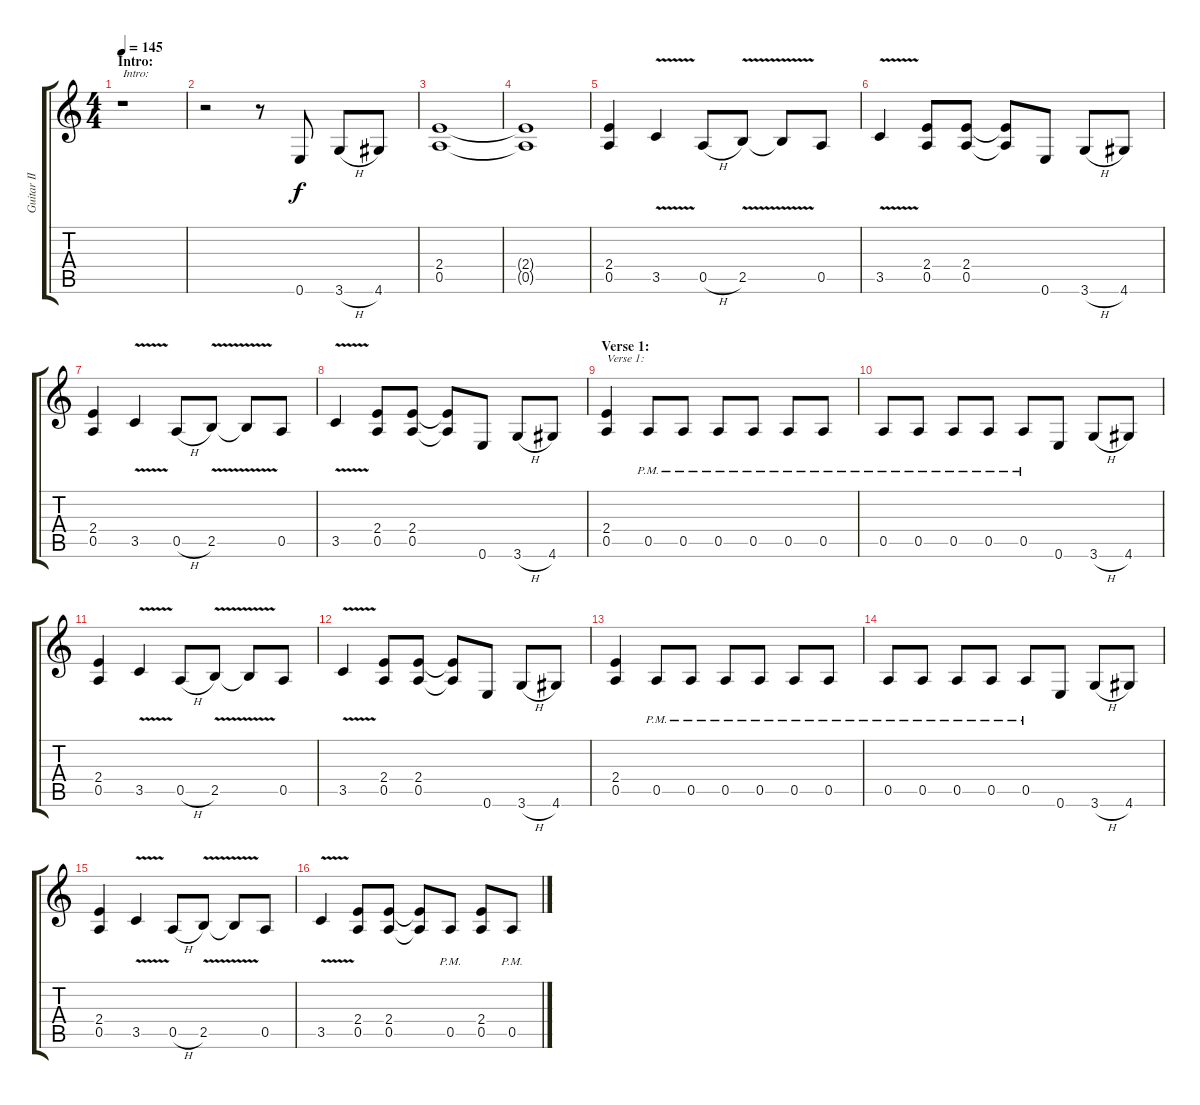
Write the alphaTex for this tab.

\track ("Guitar II" "Guitar II") {instrument distortionguitar}
\staff {score tabs}
\tuning (E4 B3 G3 D3 A2 E2) {hide}
\ts (4 4)
\section ("" "Intro:")
\tempo 145
\clef g2
\ks c
r.1{txt "Intro:" dy f instrument distortionguitar} |
r.2 r.8 0.6.8 3.6{h}.8 4.6.8 |
(2.4 0.5).1 |
(2.4{t} 0.5{t}).1 |
(2.4 0.5).4 3.5{v}.4 0.5{h}.8 2.5{v}.8 2.5{t}.8 0.5.8 |
3.5{v}.4 (2.4 0.5).8 (2.4 0.5).8 (2.4{t} 0.5{t}).8 0.6.8 3.6{h}.8 4.6.8 |
(2.4 0.5).4 3.5{v}.4 0.5{h}.8 2.5{v}.8 2.5{t}.8 0.5.8 |
3.5{v}.4 (2.4 0.5).8 (2.4 0.5).8 (2.4{t} 0.5{t}).8 0.6.8 3.6{h}.8 4.6.8 |
\section ("" "Verse 1:")
(2.4 0.5).4{txt "Verse 1:"} 0.5{pm}.8 0.5{pm}.8 0.5{pm}.8 0.5{pm}.8 0.5{pm}.8 0.5{pm}.8 |
0.5{pm}.8 0.5{pm}.8 0.5{pm}.8 0.5{pm}.8 0.5{pm}.8 0.6.8 3.6{h}.8 4.6.8 |
(2.4 0.5).4 3.5{v}.4 0.5{h}.8 2.5{v}.8 2.5{t}.8 0.5.8 |
3.5{v}.4 (2.4 0.5).8 (2.4 0.5).8 (2.4{t} 0.5{t}).8 0.6.8 3.6{h}.8 4.6.8 |
(2.4 0.5).4 0.5{pm}.8 0.5{pm}.8 0.5{pm}.8 0.5{pm}.8 0.5{pm}.8 0.5{pm}.8 |
0.5{pm}.8 0.5{pm}.8 0.5{pm}.8 0.5{pm}.8 0.5{pm}.8 0.6.8 3.6{h}.8 4.6.8 |
(2.4 0.5).4 3.5{v}.4 0.5{h}.8 2.5{v}.8 2.5{t}.8 0.5.8 |
3.5{v}.4 (2.4 0.5).8 (2.4 0.5).8 (2.4{t} 0.5{t}).8 0.5{pm}.8 (2.4 0.5).8 0.5{pm}.8
